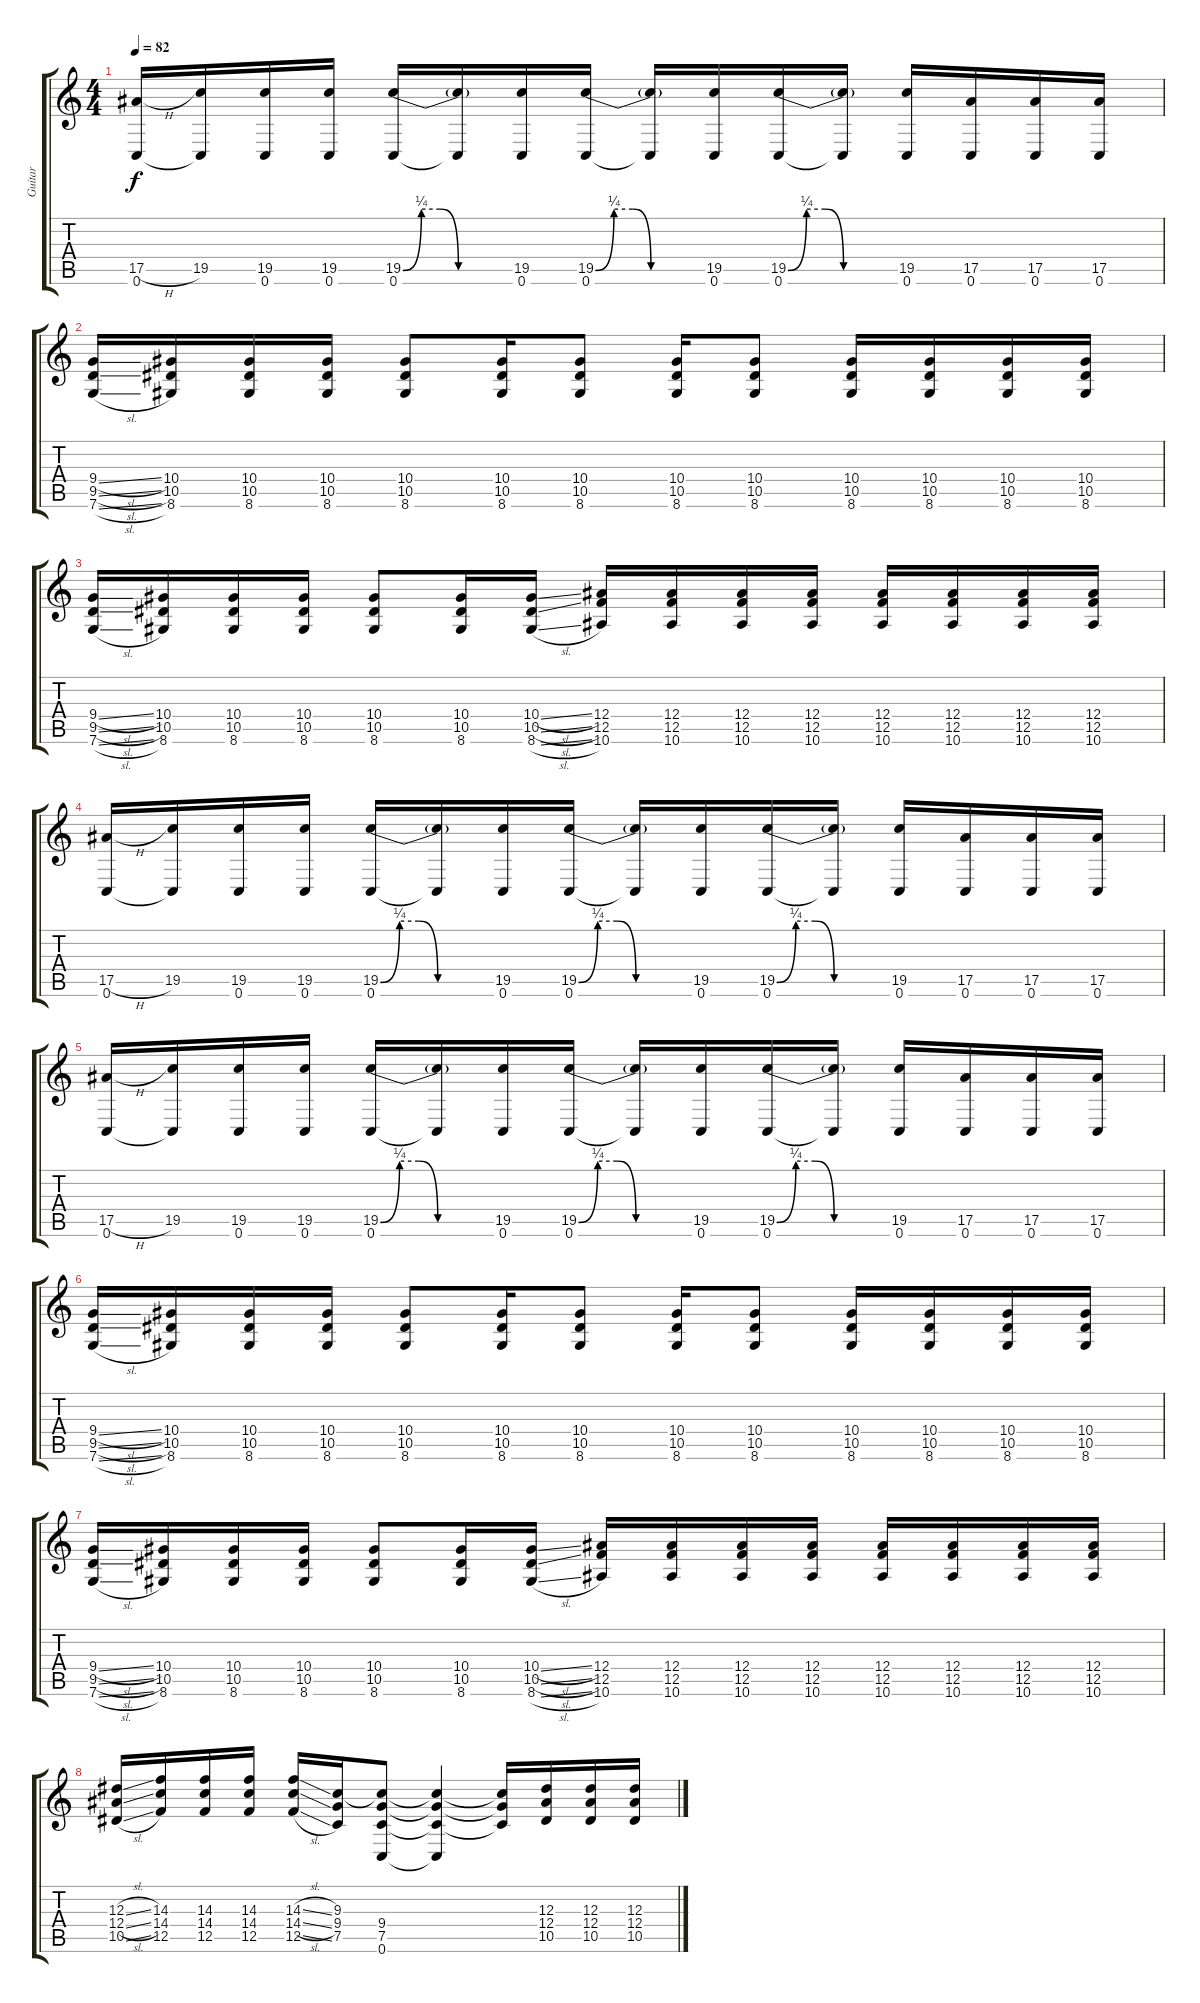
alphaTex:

\track ("Guitar" "Guitar") {instrument distortionguitar}
\staff {score tabs}
\tuning (C4 G3 Eb3 Bb2 F2 C2) {hide}
\ts (4 4)
\tempo 82
\clef g2
\ks c
(17.5{h} 0.6).16{dy f} (19.5 0.6{t}).16 (19.5 0.6).16 (19.5 0.6).16 (19.5{be (custom 0 0 10 1 20 1 30 0 60 0)} 0.6).16 (19.5{t} 0.6{t}).16 (19.5 0.6).16 (19.5{be (custom 0 0 10 1 20 1 30 0 60 0)} 0.6).16 (19.5{t} 0.6{t}).16 (19.5 0.6).16 (19.5{be (custom 0 0 10 1 20 1 30 0 60 0)} 0.6).16 (19.5{t} 0.6{t}).16 (19.5 0.6).16 (17.5 0.6).16 (17.5 0.6).16 (17.5 0.6).16 |
(9.4{sl} 9.5{sl} 7.6{sl}).16 (10.4 10.5 8.6).16 (10.4 10.5 8.6).16 (10.4 10.5 8.6).16 (10.4 10.5 8.6).8 (10.4 10.5 8.6).16 (10.4 10.5 8.6).8 (10.4 10.5 8.6).16 (10.4 10.5 8.6).8 (10.4 10.5 8.6).16 (10.4 10.5 8.6).16 (10.4 10.5 8.6).16 (10.4 10.5 8.6).16 |
(9.4{sl} 9.5{sl} 7.6{sl}).16 (10.4 10.5 8.6).16 (10.4 10.5 8.6).16 (10.4 10.5 8.6).16 (10.4 10.5 8.6).8 (10.4 10.5 8.6).16 (10.4{sl} 10.5{sl} 8.6{sl}).16 (12.4 12.5 10.6).16 (12.4 12.5 10.6).16 (12.4 12.5 10.6).16 (12.4 12.5 10.6).16 (12.4 12.5 10.6).16 (12.4 12.5 10.6).16 (12.4 12.5 10.6).16 (12.4 12.5 10.6).16 |
(17.5{h} 0.6).16 (19.5 0.6{t}).16 (19.5 0.6).16 (19.5 0.6).16 (19.5{be (custom 0 0 10 1 20 1 30 0 60 0)} 0.6).16 (19.5{t} 0.6{t}).16 (19.5 0.6).16 (19.5{be (custom 0 0 10 1 20 1 30 0 60 0)} 0.6).16 (19.5{t} 0.6{t}).16 (19.5 0.6).16 (19.5{be (custom 0 0 10 1 20 1 30 0 60 0)} 0.6).16 (19.5{t} 0.6{t}).16 (19.5 0.6).16 (17.5 0.6).16 (17.5 0.6).16 (17.5 0.6).16 |
(17.5{h} 0.6).16 (19.5 0.6{t}).16 (19.5 0.6).16 (19.5 0.6).16 (19.5{be (custom 0 0 10 1 20 1 30 0 60 0)} 0.6).16 (19.5{t} 0.6{t}).16 (19.5 0.6).16 (19.5{be (custom 0 0 10 1 20 1 30 0 60 0)} 0.6).16 (19.5{t} 0.6{t}).16 (19.5 0.6).16 (19.5{be (custom 0 0 10 1 20 1 30 0 60 0)} 0.6).16 (19.5{t} 0.6{t}).16 (19.5 0.6).16 (17.5 0.6).16 (17.5 0.6).16 (17.5 0.6).16 |
(9.4{sl} 9.5{sl} 7.6{sl}).16 (10.4 10.5 8.6).16 (10.4 10.5 8.6).16 (10.4 10.5 8.6).16 (10.4 10.5 8.6).8 (10.4 10.5 8.6).16 (10.4 10.5 8.6).8 (10.4 10.5 8.6).16 (10.4 10.5 8.6).8 (10.4 10.5 8.6).16 (10.4 10.5 8.6).16 (10.4 10.5 8.6).16 (10.4 10.5 8.6).16 |
(9.4{sl} 9.5{sl} 7.6{sl}).16 (10.4 10.5 8.6).16 (10.4 10.5 8.6).16 (10.4 10.5 8.6).16 (10.4 10.5 8.6).8 (10.4 10.5 8.6).16 (10.4{sl} 10.5{sl} 8.6{sl}).16 (12.4 12.5 10.6).16 (12.4 12.5 10.6).16 (12.4 12.5 10.6).16 (12.4 12.5 10.6).16 (12.4 12.5 10.6).16 (12.4 12.5 10.6).16 (12.4 12.5 10.6).16 (12.4 12.5 10.6).16 |
(12.3{sl} 12.4{sl} 10.5{sl}).16 (14.3 14.4 12.5).16 (14.3 14.4 12.5).16 (14.3 14.4 12.5).16 (14.3{sl} 14.4{sl} 12.5{sl}).16 (9.3 9.4 7.5).16 (9.3{t} 9.4 7.5 0.6).8 (9.3{t} 9.4{t} 7.5{t} 0.6{t}).4 (9.3{t} 9.4{t} 7.5{t}).16 (12.3 12.4 10.5).16 (12.3 12.4 10.5).16 (12.3 12.4 10.5).16
